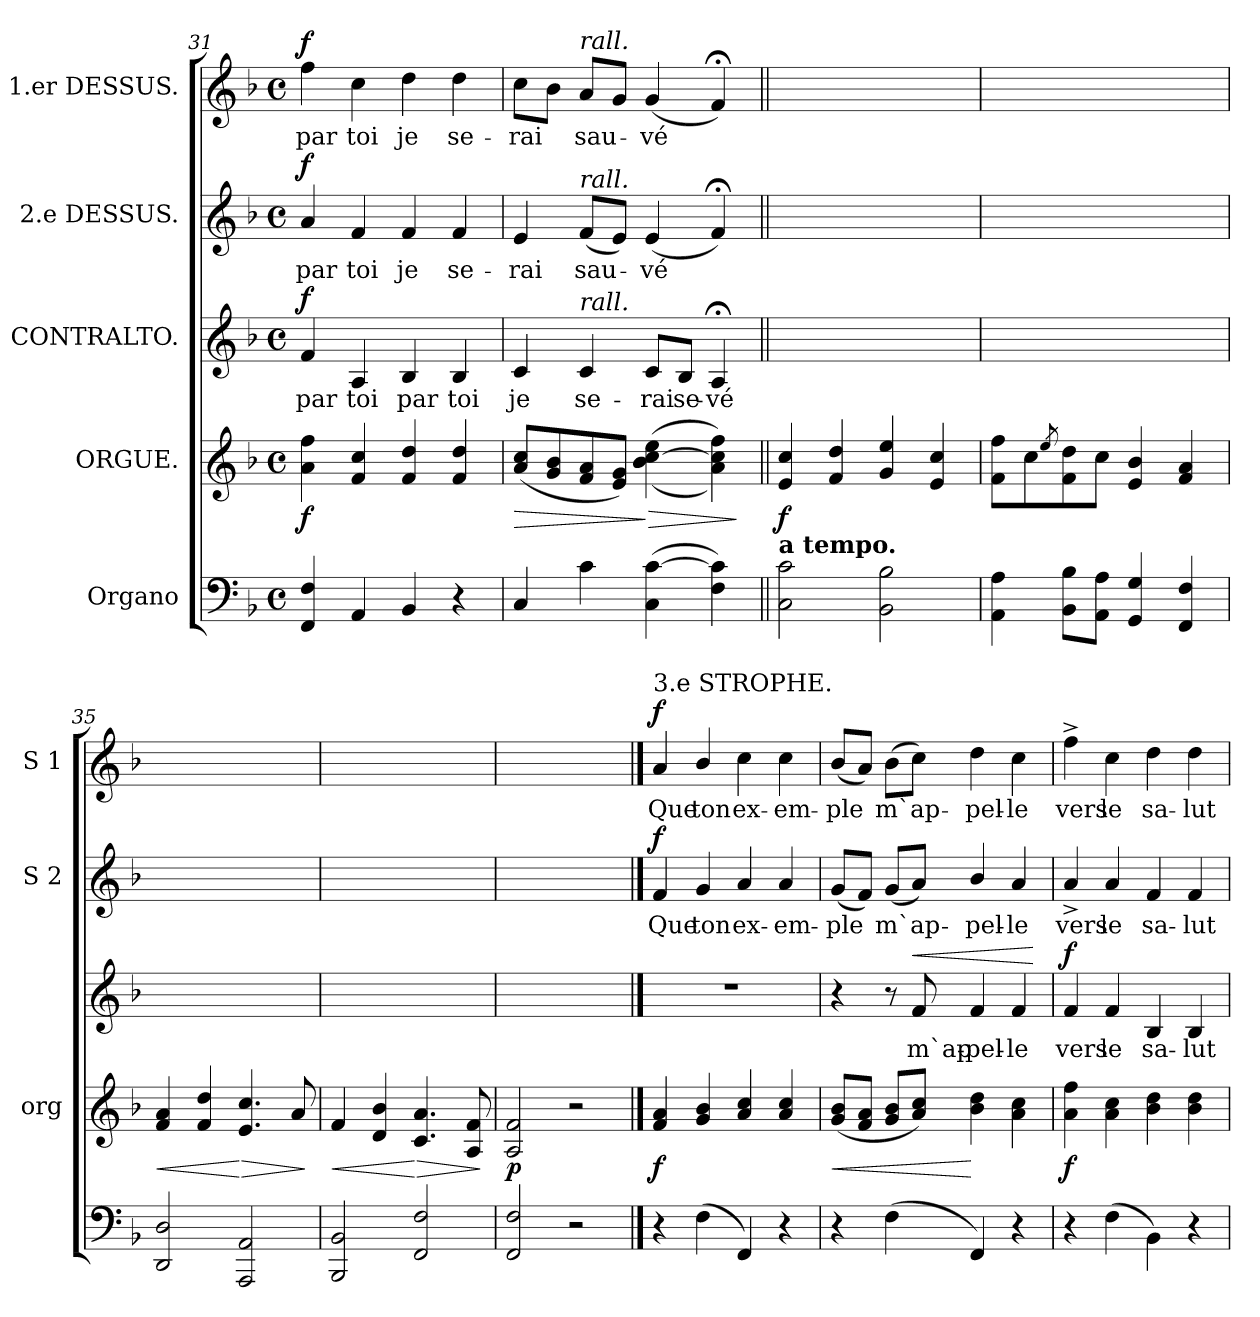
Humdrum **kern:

**kern	**kern	**dynam	**kern	**text	**dynam	**kern	**text	**dynam	**kern	**text	**dynam
*part5	*part4	*part4	*part3	*part3	*part3	*part2	*part2	*part2	*part1	*part1	*part1
*staff5	*staff4	*staff4	*staff3	*staff3	*staff3	*staff2	*staff2	*staff2	*staff1	*staff1	*staff1
*I"Organo	*I"ORGUE.	*	*I"CONTRALTO.	*	*	*I"2.e DESSUS.	*	*	*I"1.er DESSUS.	*	*
*	*I'org	*	*	*	*	*I'S 2	*	*	*I'S 1	*	*
*clefF4	*clefG2	*	*clefG2	*	*	*clefG2	*	*	*clefG2	*	*
*k[b-]	*k[b-]	*	*k[b-]	*	*	*k[b-]	*	*	*k[b-]	*	*
*F:	*F:	*	*F:	*	*	*F:	*	*	*F:	*	*
*M4/4	*M4/4	*	*M4/4	*	*	*M4/4	*	*	*M4/4	*	*
*met(c)	*met(c)	*	*met(c)	*	*	*met(c)	*	*	*met(c)	*	*
=31	=31	=31	=31	=31	=31	=31	=31	=31	=31	=31	=31
!	!	!	!	!	!LO:DY:a	!	!	!LO:DY:a	!	!	!LO:DY:a
4FF/ 4F/	4a\ 4ff\	f	4f/	par	f	4a/	par	f	4ff\	par	f
4AA/	4f/ 4cc/	.	4A/	toi	.	4f/	toi	.	4cc\	toi	.
4BB-/	4f/ 4dd/	.	4B-/	par	.	4f/	je	.	4dd\	je	.
4r	4f/ 4dd/	.	4B-/	toi	.	4f/	se-	.	4dd\	se-	.
=32	=32	=32	=32	=32	=32	=32	=32	=32	=32	=32	=32
!	!	!LO:HP:b	!	!	!	!	!	!	!	!	!
4C/	(8a/ 8cc/L	>	4c/	je	.	4e/	-rai	.	8cc\L	-rai	.
.	8g/ 8b-/	.	.	.	.	.	.	.	8b-\J	.	.
!	!	!	!	!	!	!	!	!	!LO:TX:a:i:t=rall.	!	!
!	!	!	!	!	!	!LO:TX:a:i:t=rall.	!	!	!	!	!
!	!	!	!LO:TX:a:i:t=rall.	!	!	!	!	!	!	!	!
4c\	8f/ 8a/	.	4c/	se-	.	(8f/L	sau-	.	8a/L	sau-	.
.	8e/ 8g/J)	.	.	.	.	8e/J)	.	.	8g/J	.	.
!	!	!LO:HP:n=1:b	!	!	!	!	!	!	!	!	!
(<4C\ [4c\	(<(>4b-\ [4cc\ 4ee\	] >	8c/L	-rai	.	(4e/	-vé	.	(4g/	-vé	.
.	.	.	8B-/J	se-	.	.	.	.	.	.	.
4F\ 4c]\)	4a\ 4cc]\ 4ff\))	.	4A;</	-vé	.	4f;</)	.	.	4f;</)	.	.
.	.	]	.	.	.	.	.	.	.	.	.
=33||	=33||	=33||	=33||	=33||	=33||	=33||	=33||	=33||	=33||	=33||	=33||
!	!LO:TX:b:B:t=a tempo.	!	!	!	!	!	!	!	!	!	!
2C\ 2c\	4e/ 4cc/	f	1ryy	.	.	1ryy	.	.	1ryy	.	.
.	4f/ 4dd/	.	.	.	.	.	.	.	.	.	.
2BB-\ 2B-\	4g/ 4ee/	.	.	.	.	.	.	.	.	.	.
.	4e/ 4cc/	.	.	.	.	.	.	.	.	.	.
=34	=34	=34	=34	=34	=34	=34	=34	=34	=34	=34	=34
4AA\ 4A\	8f\ 8ff\L	.	1ryy	.	.	1ryy	.	.	1ryy	.	.
.	8cc\	.	.	.	.	.	.	.	.	.	.
.	8qee/	.	.	.	.	.	.	.	.	.	.
8BB-\ 8B-\L	8f\ 8dd\	.	.	.	.	.	.	.	.	.	.
8AA\ 8A\J	8cc\J	.	.	.	.	.	.	.	.	.	.
4GG/ 4G/	4e/ 4b-/	.	.	.	.	.	.	.	.	.	.
4FF/ 4F/	4f/ 4a/	.	.	.	.	.	.	.	.	.	.
=35	=35	=35	=35	=35	=35	=35	=35	=35	=35	=35	=35
!	!	!LO:HP:b	!	!	!	!	!	!	!	!	!
2DD/ 2D/	4f/ 4a/	<	1ryy	.	.	1ryy	.	.	1ryy	.	.
.	4f/ 4dd/	.	.	.	.	.	.	.	.	.	.
!	!	!LO:HP:n=1:b	!	!	!	!	!	!	!	!	!
2AAA/ 2AA/	4.e/ 4.cc/	[ >	.	.	.	.	.	.	.	.	.
.	8a/	.	.	.	.	.	.	.	.	.	.
.	.	]	.	.	.	.	.	.	.	.	.
=36	=36	=36	=36	=36	=36	=36	=36	=36	=36	=36	=36
!	!	!LO:HP:b	!	!	!	!	!	!	!	!	!
2BBB-/ 2BB-/	4f/	<	1ryy	.	.	1ryy	.	.	1ryy	.	.
.	4d/ 4b-/	.	.	.	.	.	.	.	.	.	.
!	!	!LO:HP:n=1:b	!	!	!	!	!	!	!	!	!
2FF/ 2F/	4.c/ 4.a/	[ >	.	.	.	.	.	.	.	.	.
.	8A/ 8f/	.	.	.	.	.	.	.	.	.	.
.	.	]	.	.	.	.	.	.	.	.	.
=37	=37	=37	=37	=37	=37	=37	=37	=37	=37	=37	=37
2FF/ 2F/	2A/ 2f/	p	1ryy	.	.	1ryy	.	.	1ryy	.	.
2r	2r	.	.	.	.	.	.	.	.	.	.
==38	==38	==38	==38	==38	==38	==38	==38	==38	==38	==38	==38
!	!	!	!	!	!	!	!	!	!LO:TX:a:t=3.e STROPHE.	!	!
!	!	!	!	!	!	!	!	!LO:DY:a	!	!	!LO:DY:a
4r	4f/ 4a/	f	1r	.	.	4f/	Que	f	4a/	Que	f
(4F\	4g/ 4b-/	.	.	.	.	4g/	ton	.	4b-/	ton	.
4FF/)	4a/ 4cc/	.	.	.	.	4a/	ex-	.	4cc\	ex-	.
4r	4a/ 4cc/	.	.	.	.	4a/	-em-	.	4cc\	-em-	.
=39	=39	=39	=39	=39	=39	=39	=39	=39	=39	=39	=39
!	!	!LO:HP:b	!	!	!	!	!	!	!	!	!
4r	(8g/ 8b-/L	<	4r	.	.	(8g/L	-ple	.	(8b-/L	-ple	.
.	8f/ 8a/J	.	.	.	.	8f/J)	.	.	8a/J)	.	.
(4F\	8g/ 8b-/L	.	8r	.	.	(8g/L	m`ap-	.	(8b-\L	m`ap-	.
!	!	!	!	!	!LO:HP:a	!	!	!	!	!	!
.	8a/ 8cc/J)	.	8f/	m`ap-	<	8a/J)	.	.	8cc\J)	.	.
4FF/)	4b-\ 4dd\	[	4f/	-pel-	.	4b-/	-pel-	.	4dd\	-pel-	.
4r	4a\ 4cc\	.	4f/	-le	.	4a/	-le	.	4cc\	-le	.
.	.	.	.	.	[	.	.	.	.	.	.
=40	=40	=40	=40	=40	=40	=40	=40	=40	=40	=40	=40
!	!	!	!	!	!LO:DY:a	!	!	!	!	!	!
4r	4a\ 4ff\	f	4f/	vers	f	4a^/	vers	.	4ff^\	vers	.
(4F\	4a\ 4cc\	.	4f/	le	.	4a/	le	.	4cc\	le	.
4BB-\)	4b-\ 4dd\	.	4B-/	sa-	.	4f/	sa-	.	4dd\	sa-	.
4r	4b-\ 4dd\	.	4B-/	-lut	.	4f/	-lut	.	4dd\	-lut	.
=	=	=	=	=	=	=	=	=	=	=	=
*-	*-	*-	*-	*-	*-	*-	*-	*-	*-	*-	*-
